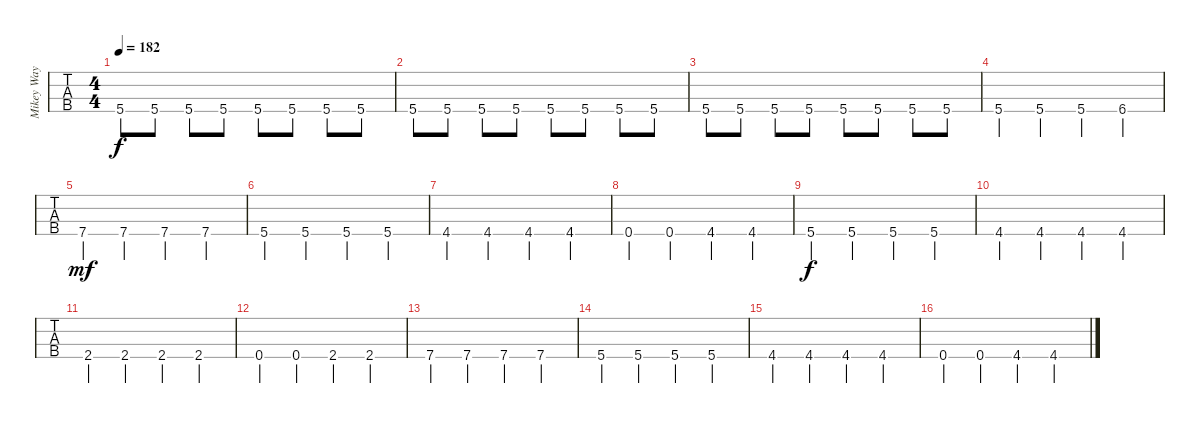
\track ("Mikey Way" "Mikey Way") {instrument electricbassfinger}
\staff {tabs}
\tuning (G2 D2 A1 E1) {hide}
\ts (4 4)
\tempo 182
\clef f4
\ks c
5.4.8{dy f} 5.4.8 5.4.8 5.4.8 5.4.8 5.4.8 5.4.8 5.4.8 |
5.4.8 5.4.8 5.4.8 5.4.8 5.4.8 5.4.8 5.4.8 5.4.8 |
5.4.8 5.4.8 5.4.8 5.4.8 5.4.8 5.4.8 5.4.8 5.4.8 |
5.4.4 5.4.4 5.4.4 6.4.4 |
7.4.4{dy mf} 7.4.4 7.4.4 7.4.4 |
5.4.4 5.4.4 5.4.4 5.4.4 |
4.4.4 4.4.4 4.4.4 4.4.4 |
0.4.4 0.4.4 4.4.4 4.4.4 |
5.4.4{dy f} 5.4.4 5.4.4 5.4.4 |
4.4.4 4.4.4 4.4.4 4.4.4 |
2.4.4 2.4.4 2.4.4 2.4.4 |
0.4.4 0.4.4 2.4.4 2.4.4 |
7.4.4 7.4.4 7.4.4 7.4.4 |
5.4.4 5.4.4 5.4.4 5.4.4 |
4.4.4 4.4.4 4.4.4 4.4.4 |
0.4.4 0.4.4 4.4.4 4.4.4
